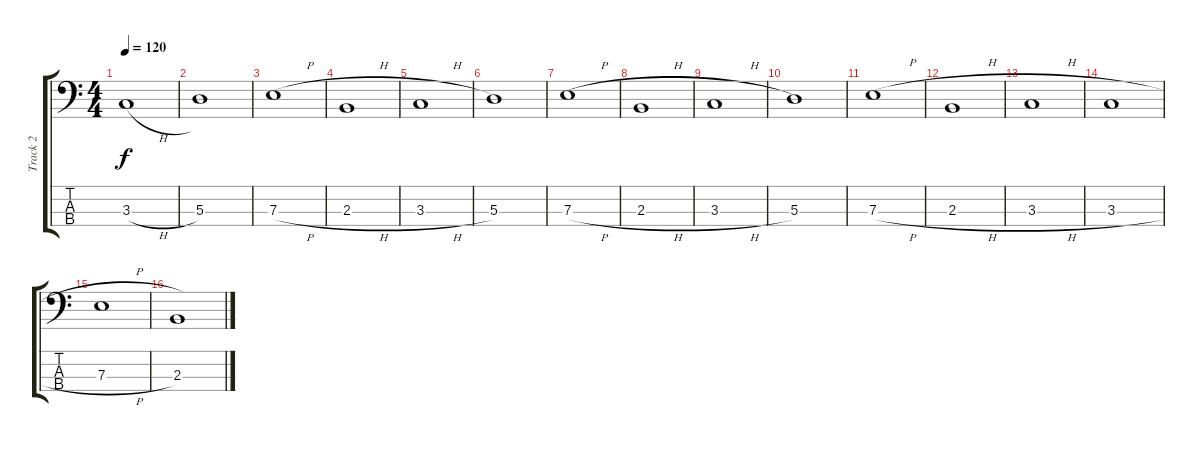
\track ("Track 2" "Track 2") {instrument electricbassfinger}
\staff {score tabs}
\tuning (G2 D2 A1 E1) {hide}
\ts (4 4)
\tempo 120
\clef f4
\ks c
3.3{h}.1{dy f} |
5.3.1 |
7.3{h}.1 |
2.3{h}.1 |
3.3{h}.1 |
5.3.1 |
7.3{h}.1 |
2.3{h}.1 |
3.3{h}.1 |
5.3.1 |
7.3{h}.1 |
2.3{h}.1 |
3.3{h}.1 |
3.3{h}.1 |
7.3{h}.1 |
2.3{h}.1
